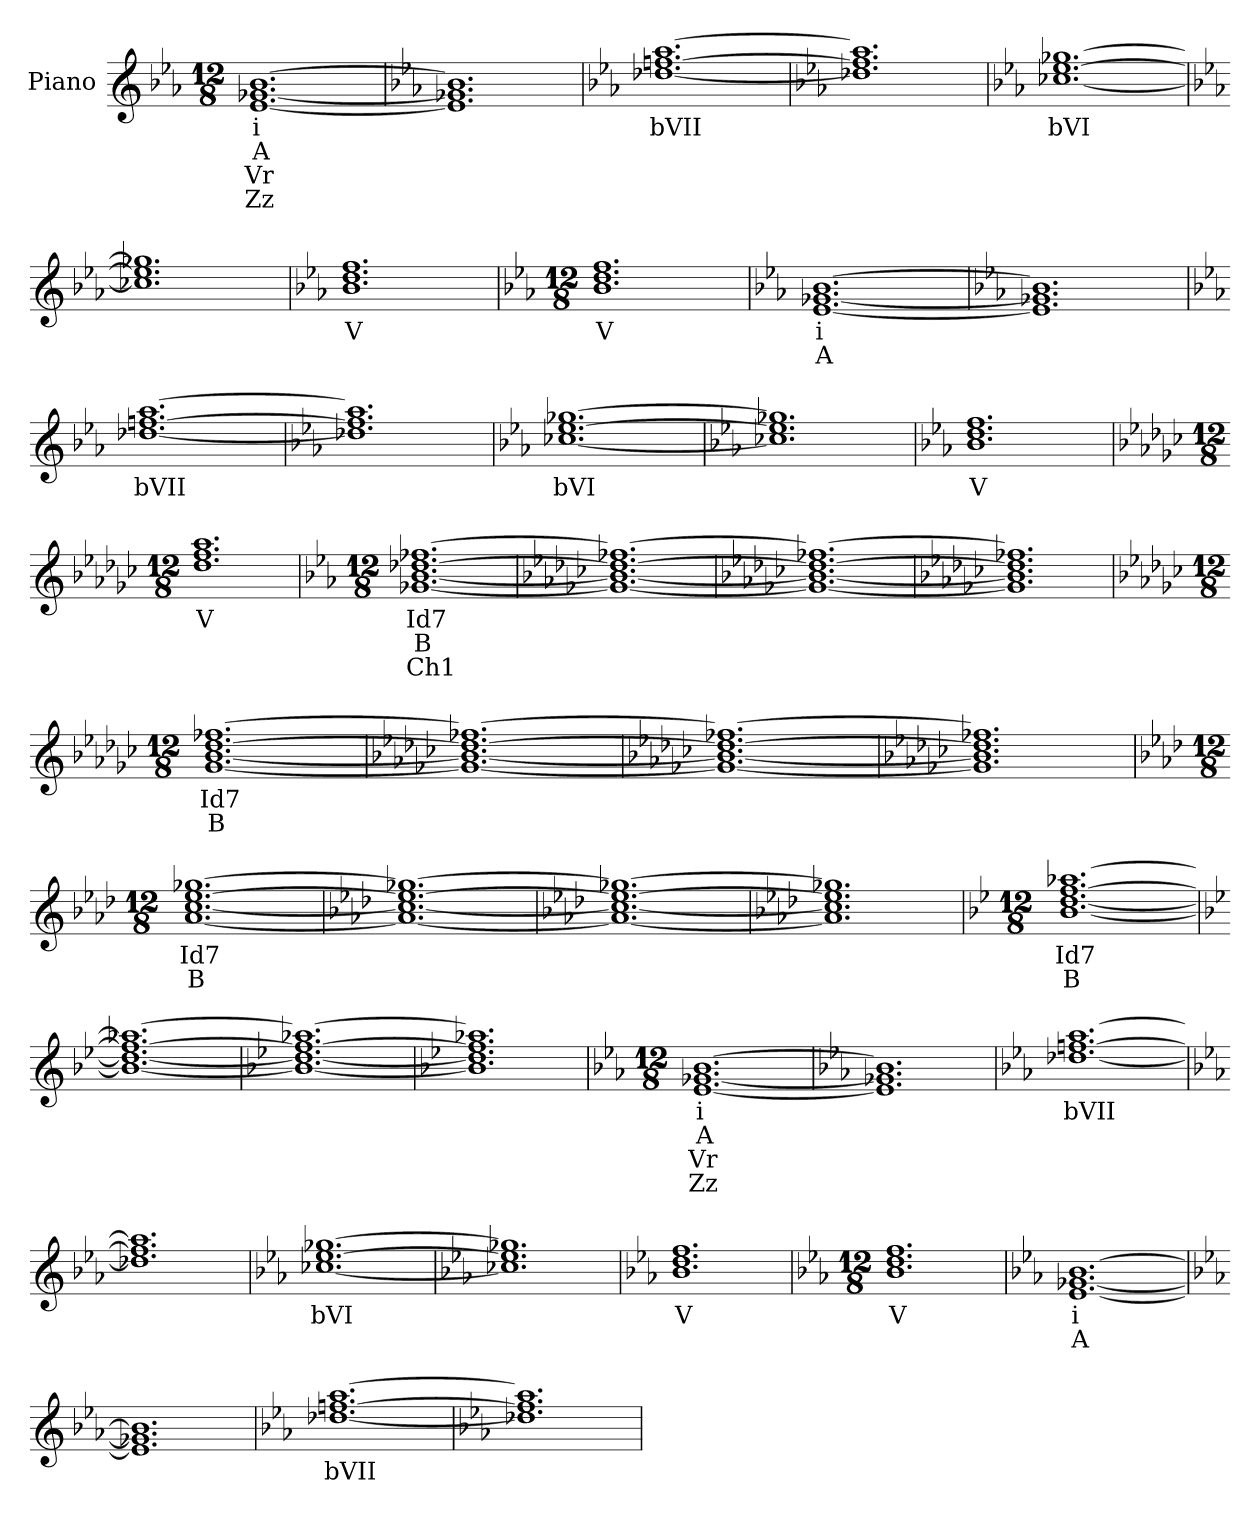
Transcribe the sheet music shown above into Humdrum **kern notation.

**kern	**text	**text	**text	**text
*part1	*part1	*part1	*part1	*part1
*staff1	*staff1	*staff1	*staff1	*staff1
*I"Piano	*	*	*	*
*I'Pno	*	*	*	*
*k[b-e-a-]	*	*	*	*
*E-:	*	*	*	*
*M12/8	*	*	*	*
=	=	=	=	=
[1.e- [1.g-X [1.b-	i	A	Vr	Zz
=	=	=	=	=
*k[b-e-a-]	*	*	*	*
*E-:	*	*	*	*
1.e-] 1.g-X] 1.b-]	.	.	.	.
=	=	=	=	=
*k[b-e-a-]	*	*	*	*
*E-:	*	*	*	*
[1.dd-X [1.ffn [1.aa-	bVII	.	.	.
=	=	=	=	=
*k[b-e-a-]	*	*	*	*
*E-:	*	*	*	*
1.dd-X] 1.ffn] 1.aa-]	.	.	.	.
=	=	=	=	=
*k[b-e-a-]	*	*	*	*
*E-:	*	*	*	*
[1.cc-X [1.ee- [1.gg-X	bVI	.	.	.
=	=	=	=	=
*k[b-e-a-]	*	*	*	*
*E-:	*	*	*	*
1.cc-X] 1.ee-] 1.gg-X]	.	.	.	.
=	=	=	=	=
*k[b-e-a-]	*	*	*	*
*E-:	*	*	*	*
1.b- 1.dd 1.ff	V	.	.	.
=	=	=	=	=
*k[b-e-a-]	*	*	*	*
*E-:	*	*	*	*
*M12/8	*	*	*	*
1.b- 1.dd 1.ff	V	.	.	.
=	=	=	=	=
*k[b-e-a-]	*	*	*	*
*E-:	*	*	*	*
[1.e- [1.g-X [1.b-	i	A	.	.
=	=	=	=	=
*k[b-e-a-]	*	*	*	*
*E-:	*	*	*	*
1.e-] 1.g-X] 1.b-]	.	.	.	.
=	=	=	=	=
*k[b-e-a-]	*	*	*	*
*E-:	*	*	*	*
[1.dd-X [1.ffn [1.aa-	bVII	.	.	.
=	=	=	=	=
*k[b-e-a-]	*	*	*	*
*E-:	*	*	*	*
1.dd-X] 1.ffn] 1.aa-]	.	.	.	.
=	=	=	=	=
*k[b-e-a-]	*	*	*	*
*E-:	*	*	*	*
[1.cc-X [1.ee- [1.gg-X	bVI	.	.	.
=	=	=	=	=
*k[b-e-a-]	*	*	*	*
*E-:	*	*	*	*
1.cc-X] 1.ee-] 1.gg-X]	.	.	.	.
=	=	=	=	=
*k[b-e-a-]	*	*	*	*
*E-:	*	*	*	*
1.b- 1.dd 1.ff	V	.	.	.
=	=	=	=	=
*k[b-e-a-d-g-c-]	*	*	*	*
*G-:	*	*	*	*
*M12/8	*	*	*	*
1.dd- 1.ff 1.aa-	V	.	.	.
=	=	=	=	=
*k[b-e-a-]	*	*	*	*
*E-:	*	*	*	*
*M12/8	*	*	*	*
[1.g-X [1.b- [1.dd-X [1.ff-X	Id7	B	Ch1	.
=	=	=	=	=
*k[b-e-a-d-g-c-]	*	*	*	*
*G-:	*	*	*	*
1.g-_ 1.b-_ 1.dd-_ 1.ff-X_	.	.	.	.
=	=	=	=	=
*k[b-e-a-d-g-c-]	*	*	*	*
*G-:	*	*	*	*
1.g-_ 1.b-_ 1.dd-_ 1.ff-X_	.	.	.	.
=	=	=	=	=
*k[b-e-a-d-g-c-]	*	*	*	*
*G-:	*	*	*	*
1.g-] 1.b-] 1.dd-] 1.ff-X]	.	.	.	.
=	=	=	=	=
*k[b-e-a-d-g-c-]	*	*	*	*
*G-:	*	*	*	*
*M12/8	*	*	*	*
[1.g- [1.b- [1.dd- [1.ff-X	Id7	B	.	.
=	=	=	=	=
*k[b-e-a-d-g-c-]	*	*	*	*
*G-:	*	*	*	*
1.g-_ 1.b-_ 1.dd-_ 1.ff-X_	.	.	.	.
=	=	=	=	=
*k[b-e-a-d-g-c-]	*	*	*	*
*G-:	*	*	*	*
1.g-_ 1.b-_ 1.dd-_ 1.ff-X_	.	.	.	.
=	=	=	=	=
*k[b-e-a-d-g-c-]	*	*	*	*
*G-:	*	*	*	*
1.g-] 1.b-] 1.dd-] 1.ff-X]	.	.	.	.
=	=	=	=	=
*k[b-e-a-d-]	*	*	*	*
*A-:	*	*	*	*
*M12/8	*	*	*	*
[1.a- [1.cc [1.ee- [1.gg-X	Id7	B	.	.
=	=	=	=	=
*k[b-e-a-d-]	*	*	*	*
*A-:	*	*	*	*
1.a-_ 1.cc_ 1.ee-_ 1.gg-X_	.	.	.	.
=	=	=	=	=
*k[b-e-a-d-]	*	*	*	*
*A-:	*	*	*	*
1.a-_ 1.cc_ 1.ee-_ 1.gg-X_	.	.	.	.
=	=	=	=	=
*k[b-e-a-d-]	*	*	*	*
*A-:	*	*	*	*
1.a-] 1.cc] 1.ee-] 1.gg-X]	.	.	.	.
=	=	=	=	=
*k[b-e-]	*	*	*	*
*B-:	*	*	*	*
*M12/8	*	*	*	*
[1.b- [1.dd [1.ff [1.aa-X	Id7	B	.	.
=	=	=	=	=
*k[b-e-]	*	*	*	*
*B-:	*	*	*	*
1.b-_ 1.dd_ 1.ff_ 1.aa-X_	.	.	.	.
=	=	=	=	=
*k[b-e-]	*	*	*	*
*B-:	*	*	*	*
1.b-_ 1.dd_ 1.ff_ 1.aa-X_	.	.	.	.
=	=	=	=	=
*k[b-e-]	*	*	*	*
*B-:	*	*	*	*
1.b-] 1.dd] 1.ff] 1.aa-X]	.	.	.	.
=	=	=	=	=
*k[b-e-a-]	*	*	*	*
*E-:	*	*	*	*
*M12/8	*	*	*	*
[1.e- [1.g-X [1.b-	i	A	Vr	Zz
=	=	=	=	=
*k[b-e-a-]	*	*	*	*
*E-:	*	*	*	*
1.e-] 1.g-X] 1.b-]	.	.	.	.
=	=	=	=	=
*k[b-e-a-]	*	*	*	*
*E-:	*	*	*	*
[1.dd-X [1.ffn [1.aa-	bVII	.	.	.
=	=	=	=	=
*k[b-e-a-]	*	*	*	*
*E-:	*	*	*	*
1.dd-X] 1.ffn] 1.aa-]	.	.	.	.
=	=	=	=	=
*k[b-e-a-]	*	*	*	*
*E-:	*	*	*	*
[1.cc-X [1.ee- [1.gg-X	bVI	.	.	.
=	=	=	=	=
*k[b-e-a-]	*	*	*	*
*E-:	*	*	*	*
1.cc-X] 1.ee-] 1.gg-X]	.	.	.	.
=	=	=	=	=
*k[b-e-a-]	*	*	*	*
*E-:	*	*	*	*
1.b- 1.dd 1.ff	V	.	.	.
=	=	=	=	=
*k[b-e-a-]	*	*	*	*
*E-:	*	*	*	*
*M12/8	*	*	*	*
1.b- 1.dd 1.ff	V	.	.	.
=	=	=	=	=
*k[b-e-a-]	*	*	*	*
*E-:	*	*	*	*
[1.e- [1.g-X [1.b-	i	A	.	.
=	=	=	=	=
*k[b-e-a-]	*	*	*	*
*E-:	*	*	*	*
1.e-] 1.g-X] 1.b-]	.	.	.	.
=	=	=	=	=
*k[b-e-a-]	*	*	*	*
*E-:	*	*	*	*
[1.dd-X [1.ffn [1.aa-	bVII	.	.	.
=	=	=	=	=
*k[b-e-a-]	*	*	*	*
*E-:	*	*	*	*
1.dd-X] 1.ffn] 1.aa-]	.	.	.	.
=	=	=	=	=
*-	*-	*-	*-	*-
